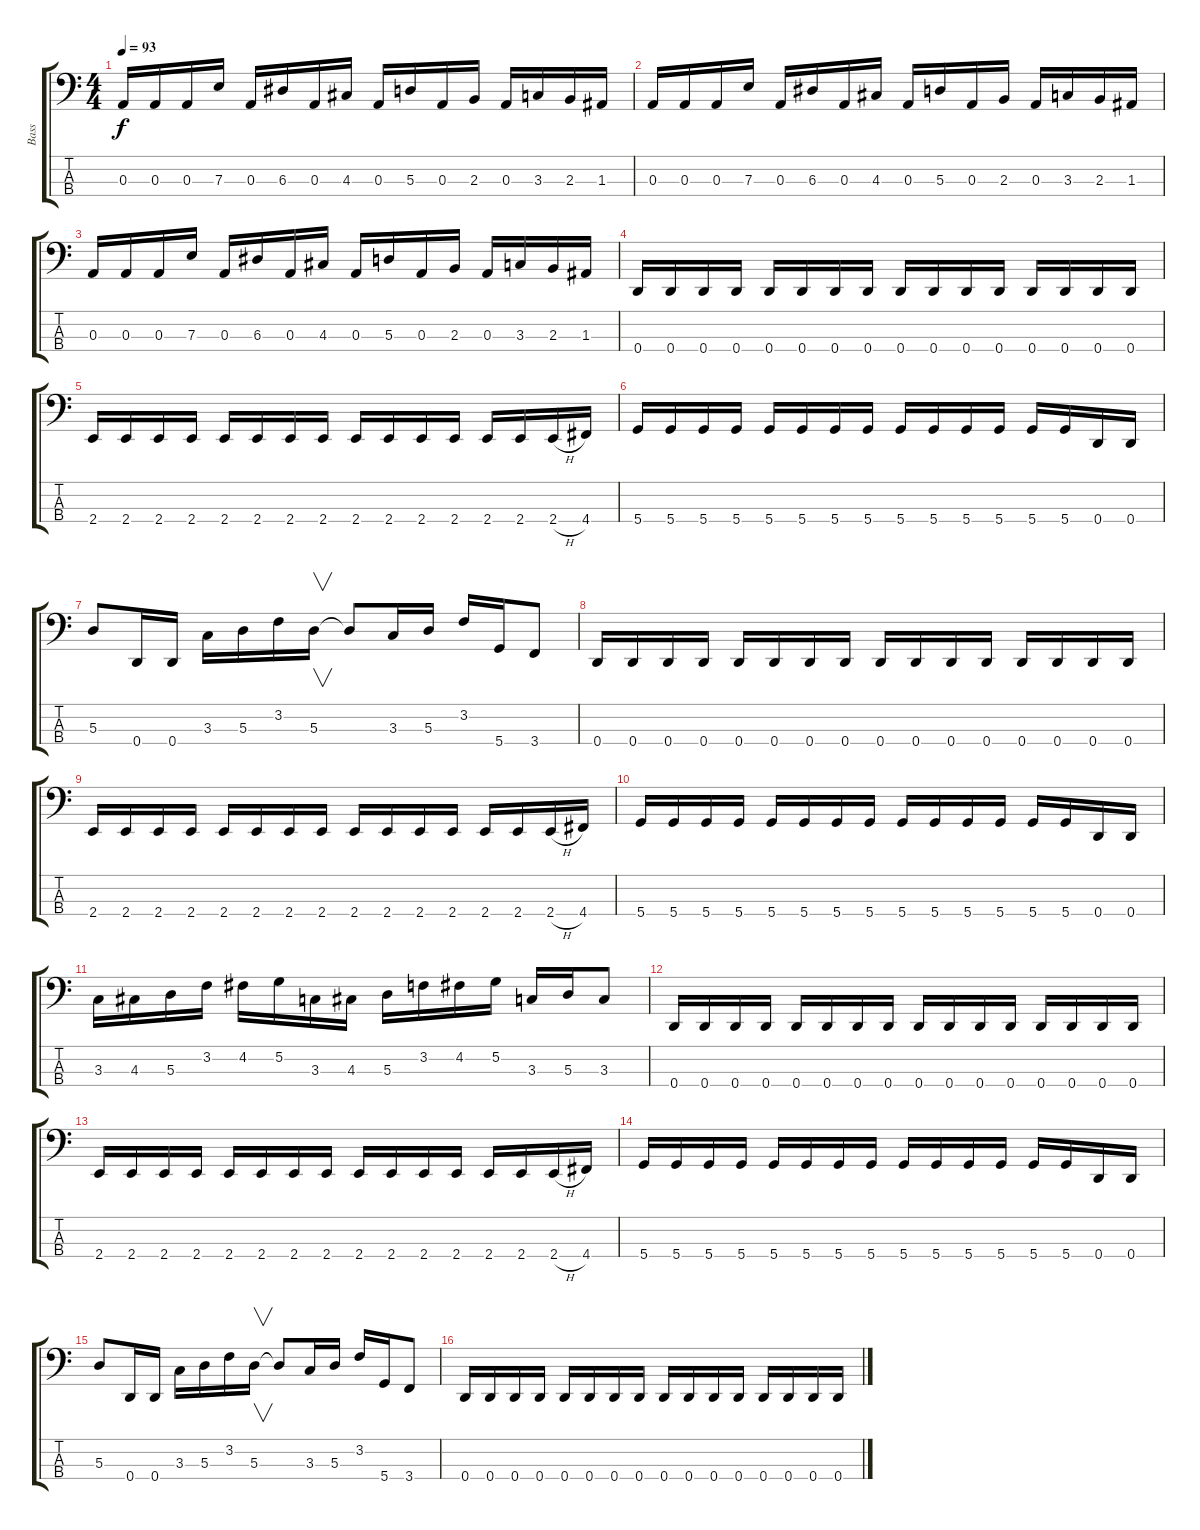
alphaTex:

\track ("Bass" "Bass") {instrument electricbasspick}
\staff {score tabs}
\tuning (G2 D2 A1 D1) {hide}
\ts (4 4)
\tempo 93
\clef f4
\ks c
0.3.16{dy f} 0.3.16 0.3.16 7.3.16 0.3.16 6.3.16 0.3.16 4.3.16 0.3.16 5.3.16 0.3.16 2.3.16 0.3.16 3.3.16 2.3.16 1.3.16 |
0.3.16 0.3.16 0.3.16 7.3.16 0.3.16 6.3.16 0.3.16 4.3.16 0.3.16 5.3.16 0.3.16 2.3.16 0.3.16 3.3.16 2.3.16 1.3.16 |
0.3.16 0.3.16 0.3.16 7.3.16 0.3.16 6.3.16 0.3.16 4.3.16 0.3.16 5.3.16 0.3.16 2.3.16 0.3.16 3.3.16 2.3.16 1.3.16 |
0.4.16 0.4.16 0.4.16 0.4.16 0.4.16 0.4.16 0.4.16 0.4.16 0.4.16 0.4.16 0.4.16 0.4.16 0.4.16 0.4.16 0.4.16 0.4.16 |
2.4.16 2.4.16 2.4.16 2.4.16 2.4.16 2.4.16 2.4.16 2.4.16 2.4.16 2.4.16 2.4.16 2.4.16 2.4.16 2.4.16 2.4{h}.16 4.4.16 |
5.4.16 5.4.16 5.4.16 5.4.16 5.4.16 5.4.16 5.4.16 5.4.16 5.4.16 5.4.16 5.4.16 5.4.16 5.4.16 5.4.16 0.4.16 0.4.16 |
5.3.8 0.4.16 0.4.16 3.3.16 5.3.16 3.2.16 5.3.16{v} 5.3{t}.8 3.3.16 5.3.16 3.2.16 5.4.16 3.4.8 |
0.4.16 0.4.16 0.4.16 0.4.16 0.4.16 0.4.16 0.4.16 0.4.16 0.4.16 0.4.16 0.4.16 0.4.16 0.4.16 0.4.16 0.4.16 0.4.16 |
2.4.16 2.4.16 2.4.16 2.4.16 2.4.16 2.4.16 2.4.16 2.4.16 2.4.16 2.4.16 2.4.16 2.4.16 2.4.16 2.4.16 2.4{h}.16 4.4.16 |
5.4.16 5.4.16 5.4.16 5.4.16 5.4.16 5.4.16 5.4.16 5.4.16 5.4.16 5.4.16 5.4.16 5.4.16 5.4.16 5.4.16 0.4.16 0.4.16 |
3.3.16 4.3.16 5.3.16 3.2.16 4.2.16 5.2.16 3.3.16 4.3.16 5.3.16 3.2.16 4.2.16 5.2.16 3.3.16 5.3.16 3.3.8 |
0.4.16 0.4.16 0.4.16 0.4.16 0.4.16 0.4.16 0.4.16 0.4.16 0.4.16 0.4.16 0.4.16 0.4.16 0.4.16 0.4.16 0.4.16 0.4.16 |
2.4.16 2.4.16 2.4.16 2.4.16 2.4.16 2.4.16 2.4.16 2.4.16 2.4.16 2.4.16 2.4.16 2.4.16 2.4.16 2.4.16 2.4{h}.16 4.4.16 |
5.4.16 5.4.16 5.4.16 5.4.16 5.4.16 5.4.16 5.4.16 5.4.16 5.4.16 5.4.16 5.4.16 5.4.16 5.4.16 5.4.16 0.4.16 0.4.16 |
5.3.8 0.4.16 0.4.16 3.3.16 5.3.16 3.2.16 5.3.16{v} 5.3{t}.8 3.3.16 5.3.16 3.2.16 5.4.16 3.4.8 |
0.4.16 0.4.16 0.4.16 0.4.16 0.4.16 0.4.16 0.4.16 0.4.16 0.4.16 0.4.16 0.4.16 0.4.16 0.4.16 0.4.16 0.4.16 0.4.16
